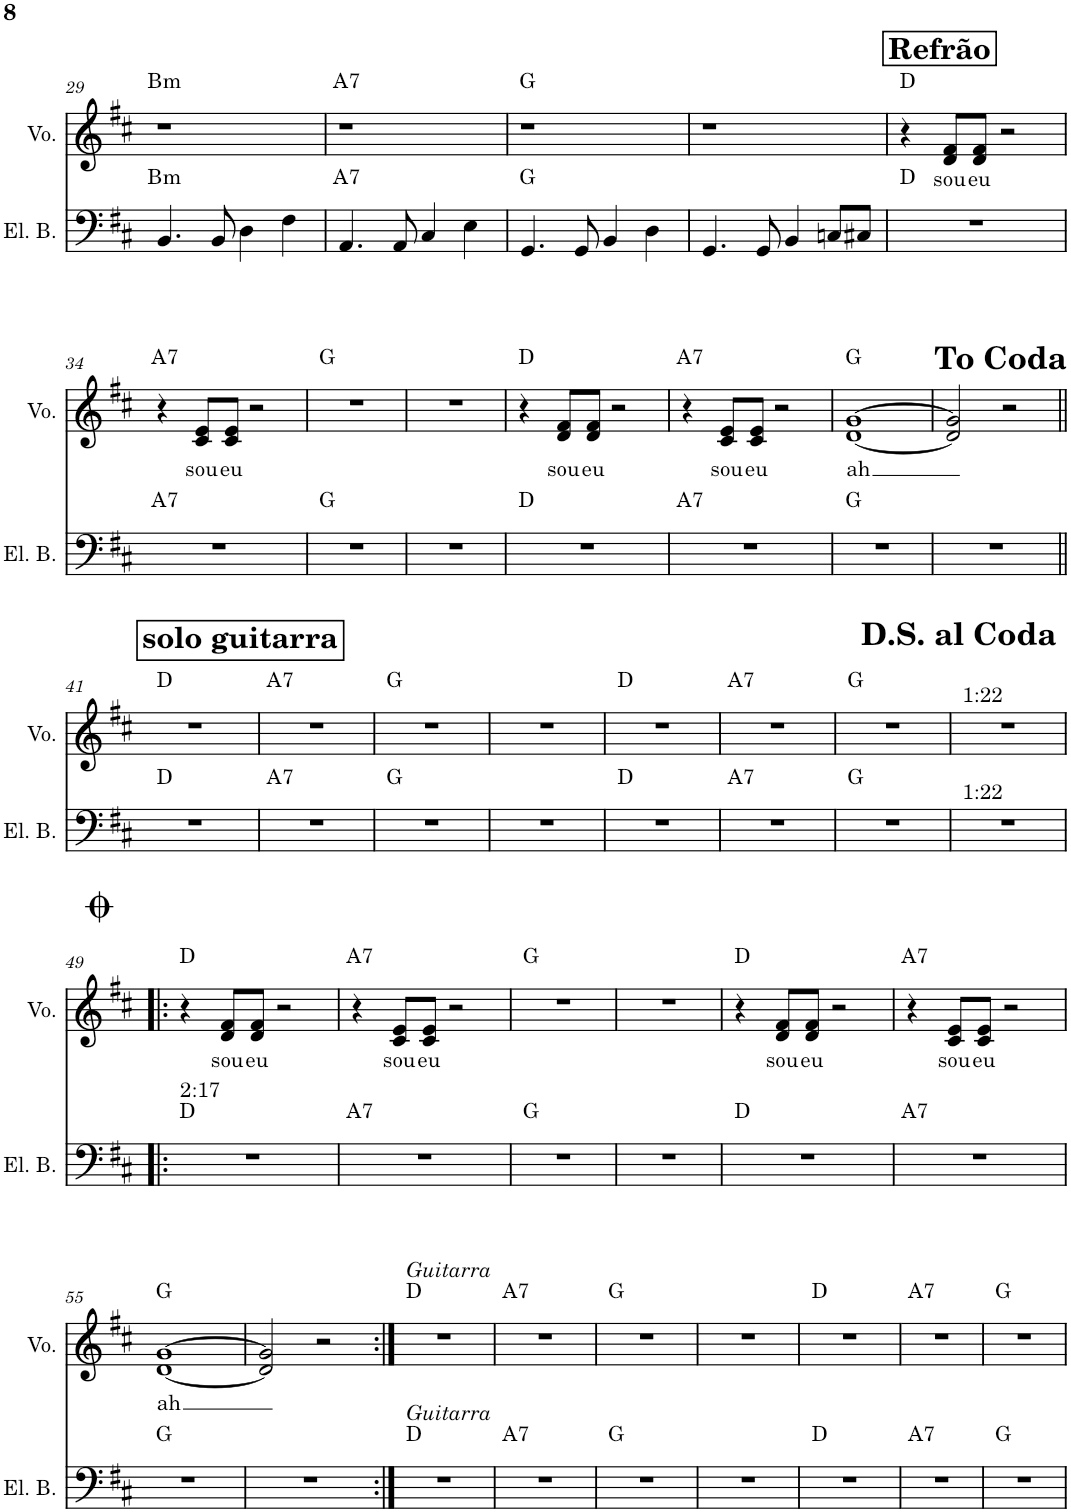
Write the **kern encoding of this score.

**kern	**harte	**kern	**text	**harte
*part2	*part2	*part1	*part1	*part1
*staff2	*	*staff1	*staff1	*
*I"Electric Bass	*	*I"Voice	*	*
*I'El. B.	*	*I'Vo.	*	*
!!LO:PB:g=z
*clefF4	*	*clefG2	*	*
*Trd7c12	*	*	*	*
*k[f#c#]	*	*k[f#c#]	*	*
*M4/4	*	*M4/4	*	*
=29	=29	=29	=29	=29
!	!LO:H:kt=m	!	!	!LO:H:kt=m
4.BB/	B:min	1r	.	B:min
8BB/	.	.	.	.
4D\	.	.	.	.
4F#\	.	.	.	.
=30	=30	=30	=30	=30
!	!LO:H:kt=7	!	!	!LO:H:kt=7
4.AA/	A:7	1r	.	A:7
8AA/	.	.	.	.
4C#/	.	.	.	.
4E\	.	.	.	.
=31	=31	=31	=31	=31
4.GG/	G:maj	1r	.	G:maj
8GG/	.	.	.	.
4BB/	.	.	.	.
4D\	.	.	.	.
=32	=32	=32	=32	=32
4.GG/	.	1r	.	.
8GG/	.	.	.	.
4BB/	.	.	.	.
8Cn/L	.	.	.	.
8C#X/J	.	.	.	.
!!LO:REH:place=s1:a:B:cj:fs=14:t=Refrão
=33	=33	=33	=33	=33
1r	D:maj	4r	.	D:maj
!	!	!	!LO:LY:b	!
.	.	8d/ 8f#/L	sou	.
!	!	!	!LO:LY:b	!
.	.	8d/ 8f#/J	eu	.
.	.	2r	.	.
!!LO:LB:g=z
=34	=34	=34	=34	=34
!	!LO:H:kt=7	!	!	!LO:H:kt=7
1r	A:7	4r	.	A:7
!	!	!	!LO:LY:b	!
.	.	8c#/ 8e/L	sou	.
!	!	!	!LO:LY:b	!
.	.	8c#/ 8e/J	eu	.
.	.	2r	.	.
=35	=35	=35	=35	=35
1r	G:maj	1r	.	G:maj
=36	=36	=36	=36	=36
1r	.	1r	.	.
=37	=37	=37	=37	=37
1r	D:maj	4r	.	D:maj
!	!	!	!LO:LY:b	!
.	.	8d/ 8f#/L	sou	.
!	!	!	!LO:LY:b	!
.	.	8d/ 8f#/J	eu	.
.	.	2r	.	.
=38	=38	=38	=38	=38
!	!LO:H:kt=7	!	!	!LO:H:kt=7
1r	A:7	4r	.	A:7
!	!	!	!LO:LY:b	!
.	.	8c#/ 8e/L	sou	.
!	!	!	!LO:LY:b	!
.	.	8c#/ 8e/J	eu	.
.	.	2r	.	.
=39	=39	=39	=39	=39
!	!	!	!LO:LY:b	!
1r	G:maj	[1d [1g	ah	G:maj
=40	=40	=40	=40	=40
1r	.	2d/] 2g/]	.	.
.	.	2r	.	.
!	!	!LO:TX:a:t=<b><font size="15"/>To Coda</b>	!	!
!!LO:LB:g=z
!!LO:REH:place=s1:a:B:cj:fs=14:t=solo guitarra
=41||	=41||	=41||	=41||	=41||
1r	D:maj	1r	.	D:maj
=42	=42	=42	=42	=42
!	!LO:H:kt=7	!	!	!LO:H:kt=7
1r	A:7	1r	.	A:7
=43	=43	=43	=43	=43
1r	G:maj	1r	.	G:maj
=44	=44	=44	=44	=44
1r	.	1r	.	.
=45	=45	=45	=45	=45
1r	D:maj	1r	.	D:maj
=46	=46	=46	=46	=46
!	!LO:H:kt=7	!	!	!LO:H:kt=7
1r	A:7	1r	.	A:7
=47	=47	=47	=47	=47
1r	G:maj	1r	.	G:maj
=48	=48	=48	=48	=48
!	!	!LO:TX:a:t=1&colon;22	!	!
!LO:TX:a:t=1&colon;22	!	!	!	!
1r	.	1r	.	.
!	!	!LO:TX:a:t=<b><font size="15"/>D.S. al Coda</b>	!	!
!!LO:LB:g=z
=49!|:	=49!|:	=49!|:	=49!|:	=49!|:
!LO:TX:a:t=2&colon;17	!	!	!	!
1r	D:maj	4r	.	D:maj
!	!	!	!LO:LY:b	!
.	.	8d/ 8f#/L	sou	.
!	!	!	!LO:LY:b	!
.	.	8d/ 8f#/J	eu	.
.	.	2r	.	.
=50	=50	=50	=50	=50
!	!LO:H:kt=7	!	!	!LO:H:kt=7
1r	A:7	4r	.	A:7
!	!	!	!LO:LY:b	!
.	.	8c#/ 8e/L	sou	.
!	!	!	!LO:LY:b	!
.	.	8c#/ 8e/J	eu	.
.	.	2r	.	.
=51	=51	=51	=51	=51
1r	G:maj	1r	.	G:maj
=52	=52	=52	=52	=52
1r	.	1r	.	.
=53	=53	=53	=53	=53
1r	D:maj	4r	.	D:maj
!	!	!	!LO:LY:b	!
.	.	8d/ 8f#/L	sou	.
!	!	!	!LO:LY:b	!
.	.	8d/ 8f#/J	eu	.
.	.	2r	.	.
=54	=54	=54	=54	=54
!	!LO:H:kt=7	!	!	!LO:H:kt=7
1r	A:7	4r	.	A:7
!	!	!	!LO:LY:b	!
.	.	8c#/ 8e/L	sou	.
!	!	!	!LO:LY:b	!
.	.	8c#/ 8e/J	eu	.
.	.	2r	.	.
!!LO:LB:g=z
=55	=55	=55	=55	=55
!	!	!	!LO:LY:b	!
1r	G:maj	[1d [1g	ah	G:maj
=56	=56	=56	=56	=56
1r	.	2d/] 2g/]	.	.
.	.	2r	.	.
=57:|!	=57:|!	=57:|!	=57:|!	=57:|!
!	!	!LO:TX:a:i:t=Guitarra	!	!
!LO:TX:a:i:t=Guitarra	!	!	!	!
1r	D:maj	1r	.	D:maj
=58	=58	=58	=58	=58
!	!LO:H:kt=7	!	!	!LO:H:kt=7
1r	A:7	1r	.	A:7
=59	=59	=59	=59	=59
1r	G:maj	1r	.	G:maj
=60	=60	=60	=60	=60
1r	.	1r	.	.
=61	=61	=61	=61	=61
1r	D:maj	1r	.	D:maj
=62	=62	=62	=62	=62
!	!LO:H:kt=7	!	!	!LO:H:kt=7
1r	A:7	1r	.	A:7
=63	=63	=63	=63	=63
1r	G:maj	1r	.	G:maj
=	=	=	=	=
*-	*-	*-	*-	*-
